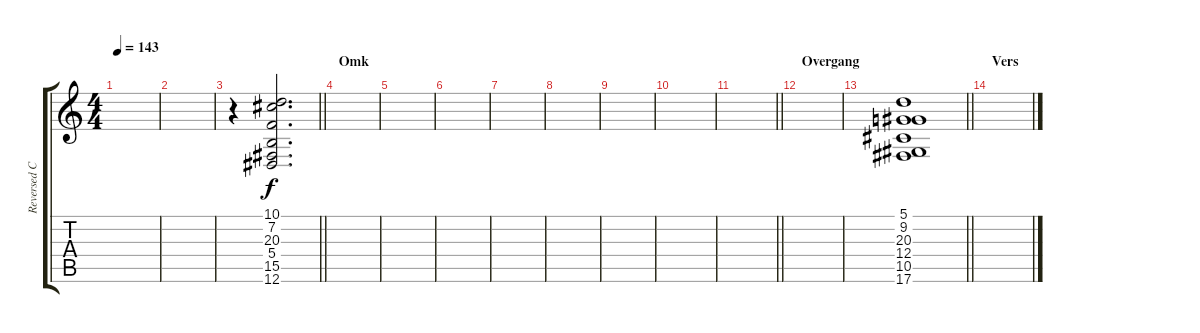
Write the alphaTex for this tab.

\track ("Reversed Cymbals" "Reversed C") {instrument reversecymbal}
\staff {score tabs}
\tuning (Eb4 Bb3 Gb3 Db3 Ab2 Eb2) {hide}
\ts (4 4)
\tempo 143
\clef g2
\ks c
|
|
\barLineRight lightlight
r.4 (10.1 7.2 20.3 5.4 15.5 12.6).2{d} |
\section ("" "Omk")
|
|
|
|
|
|
|
\barLineRight lightlight
|
\section ("" "Overgang")
|
\barLineRight lightlight
(5.1 9.2 20.3 12.4 10.5 17.6).1 |
\section ("" "Vers")
